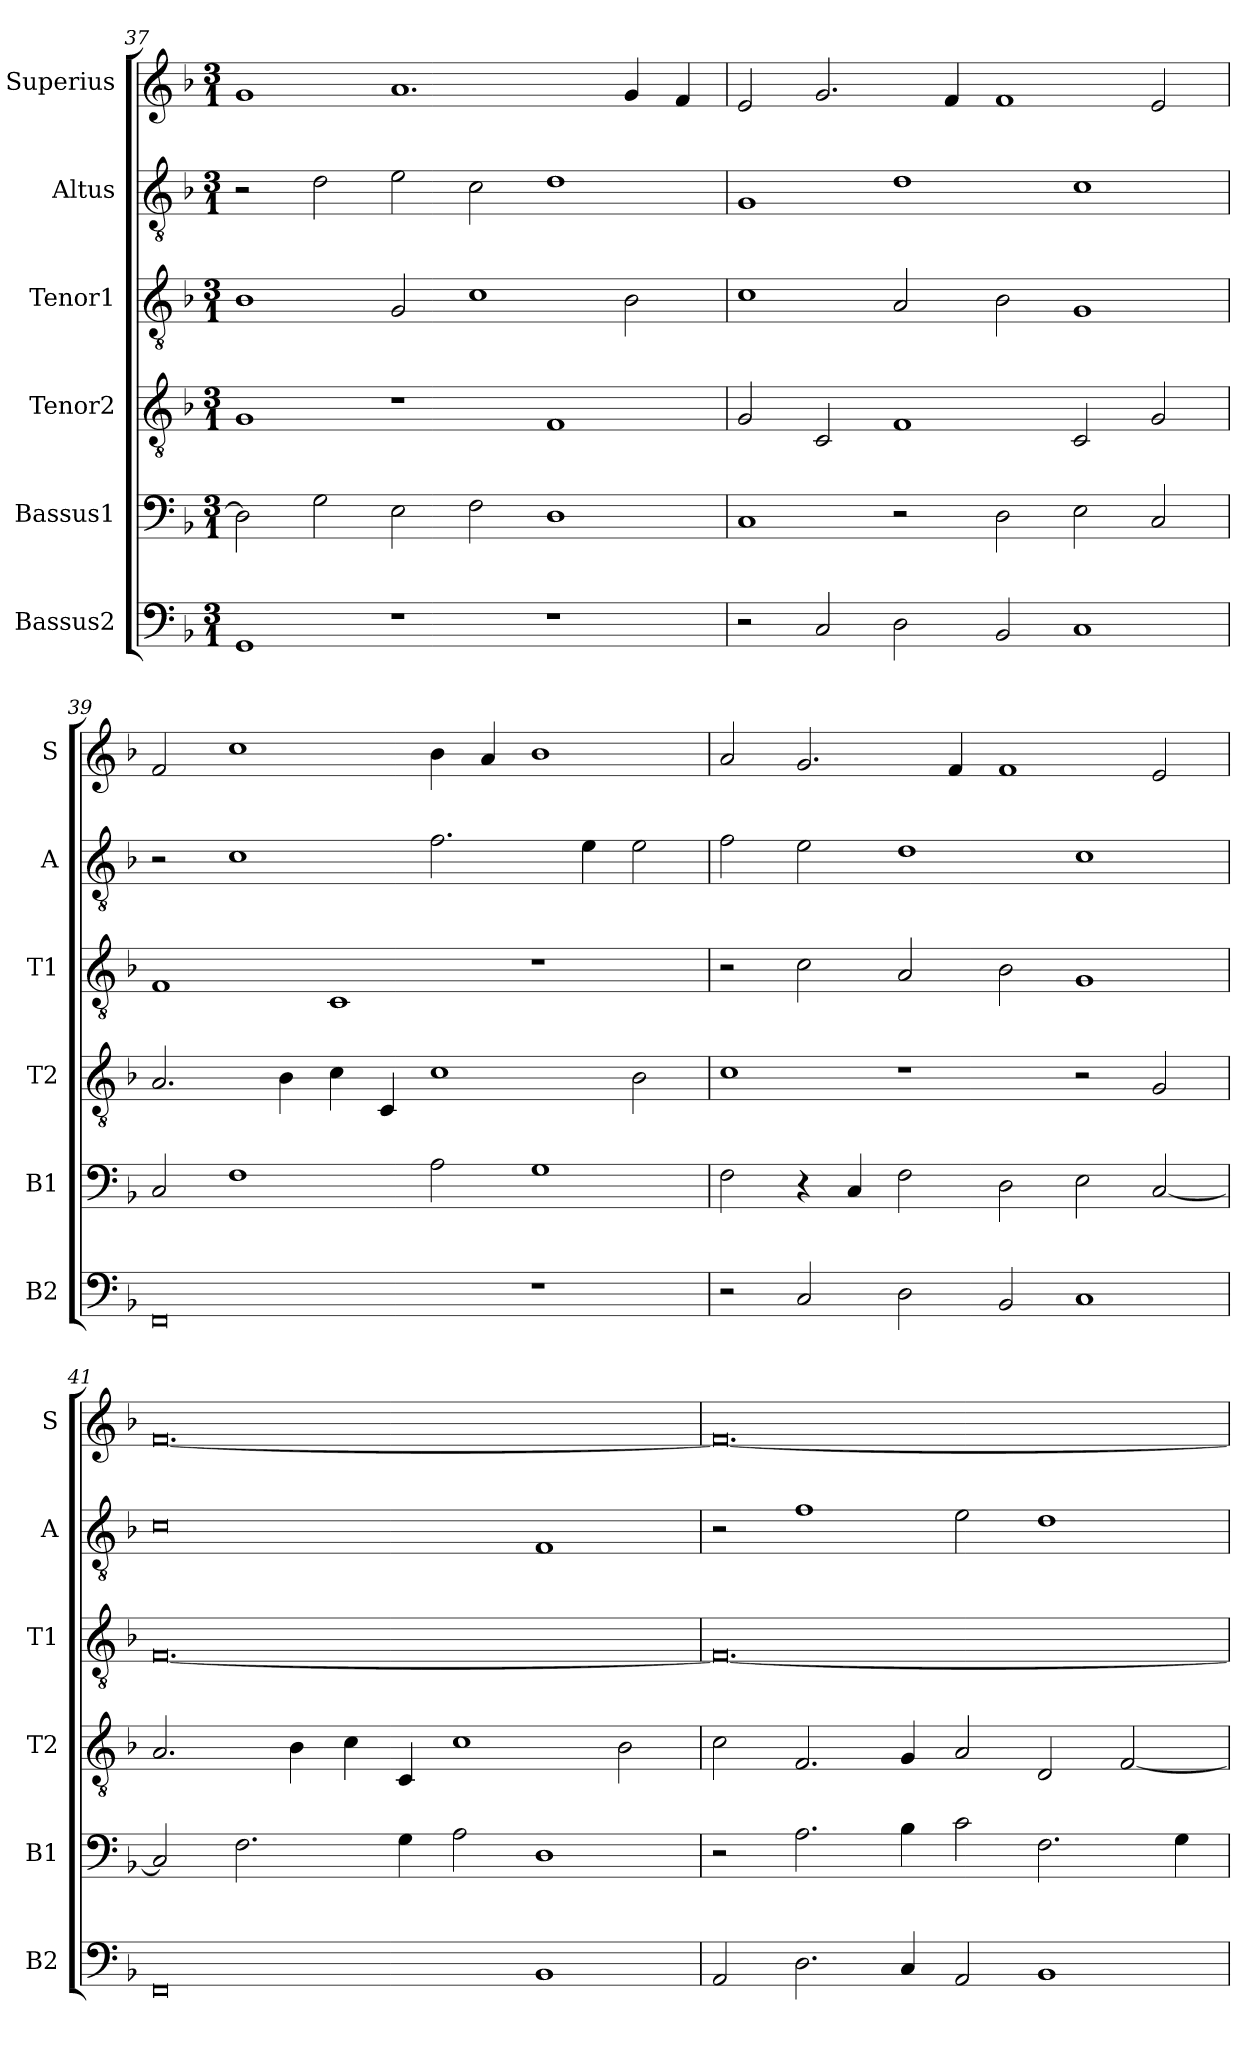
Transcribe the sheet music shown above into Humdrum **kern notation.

**kern	**kern	**kern	**kern	**kern	**kern
*part6	*part5	*part4	*part3	*part2	*part1
*staff6	*staff5	*staff4	*staff3	*staff2	*staff1
*I"Bassus2	*I"Bassus1	*I"Tenor2	*I"Tenor1	*I"Altus	*I"Superius
*I'B2	*I'B1	*I'T2	*I'T1	*I'A	*I'S
*clefF4	*clefF4	*clefGv2	*clefGv2	*clefGv2	*clefG2
*k[b-]	*k[b-]	*k[b-]	*k[b-]	*k[b-]	*k[b-]
*M3/1	*M3/1	*M3/1	*M3/1	*M3/1	*M3/1
=37	=37	=37	=37	=37	=37
1GG	2D\]	1G	1B-	2r	1g
.	2G\	.	.	2d\	.
1r	2E\	1r	2G/	2e\	1.a
.	2F\	.	1c	2c\	.
1r	1D	1F	.	1d	.
.	.	.	2B-\	.	4g/
.	.	.	.	.	4f/
=38	=38	=38	=38	=38	=38
2r	1C	2G/	1c	1G	2e/
2C/	.	2C/	.	.	2.g/
2D\	2r	1F	2A/	1d	.
.	.	.	.	.	4f/
2BB-/	2D\	.	2B-\	.	1f
1C	2E\	2C/	1G	1c	.
.	2C/	2G/	.	.	2e/
=39	=39	=39	=39	=39	=39
0FF	2C/	2.A/	1F	2r	2f/
.	1F	.	.	1c	1cc
.	.	4B-\	.	.	.
.	.	4c\	1C	.	.
.	.	4C/	.	.	.
.	2A\	1c	.	2.f\	4b-\
.	.	.	.	.	4a/
1r	1G	.	1r	.	1b-
.	.	.	.	4e\	.
.	.	2B-\	.	2e\	.
=40	=40	=40	=40	=40	=40
2r	2F\	1c	2r	2f\	2a/
2C/	4r	.	2c\	2e\	2.g/
.	4C/	.	.	.	.
2D\	2F\	1r	2A/	1d	.
.	.	.	.	.	4f/
2BB-/	2D\	.	2B-\	.	1f
1C	2E\	2r	1G	1c	.
.	[2C/	2G/	.	.	2e/
=41	=41	=41	=41	=41	=41
0FF	2C/]	2.A/	[0.F	0c	[0.f
.	2.F\	.	.	.	.
.	.	4B-\	.	.	.
.	.	4c\	.	.	.
.	4G\	4C/	.	.	.
.	2A\	1c	.	.	.
1BB-	1D	.	.	1F	.
.	.	2B-\	.	.	.
=42	=42	=42	=42	=42	=42
2AA/	2r	2c\	0.F_	2r	0.f_
2.D\	2.A\	2.F/	.	1f	.
4C/	4B-\	4G/	.	.	.
2AA/	2c\	2A/	.	2e\	.
1BB-	2.F\	2D/	.	1d	.
.	.	[2F/	.	.	.
.	4G\	.	.	.	.
=	=	=	=	=	=
*-	*-	*-	*-	*-	*-
